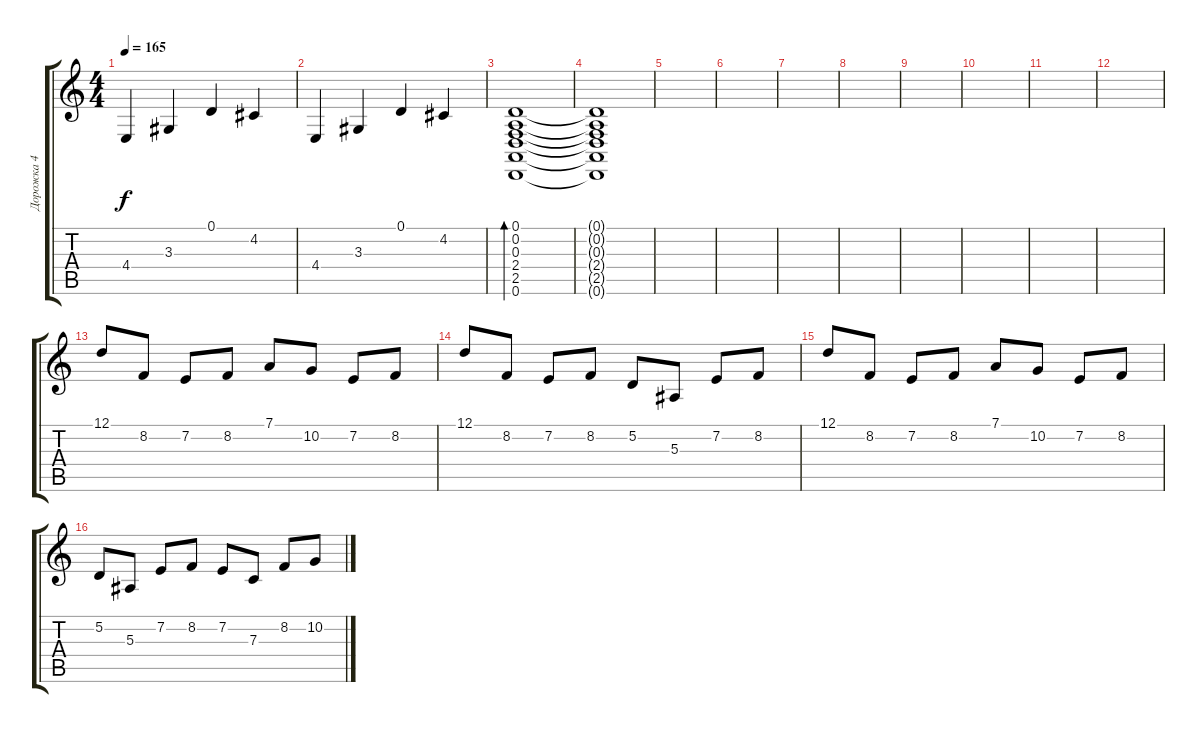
\track ("Дорожка 4" "Дорожка 4") {instrument musicbox}
\staff {score tabs}
\tuning (D4 A3 F3 C3 G2 D2) {hide}
\ts (4 4)
\tempo 165
\clef g2
\ks c
4.4.4{dy f} 3.3.4 0.1.4 4.2.4 |
4.4.4 3.3.4 0.1.4 4.2.4 |
(0.1 0.2 0.3 2.4 2.5 0.6).1{bd 240} |
(0.1{t} 0.2{t} 0.3{t} 2.4{t} 2.5{t} 0.6{t}).1 |
|
|
|
|
|
|
|
|
12.1.8 8.2.8 7.2.8 8.2.8 7.1.8 10.2.8 7.2.8 8.2.8 |
12.1.8 8.2.8 7.2.8 8.2.8 5.2.8 5.3.8 7.2.8 8.2.8 |
12.1.8 8.2.8 7.2.8 8.2.8 7.1.8 10.2.8 7.2.8 8.2.8 |
5.2.8 5.3.8 7.2.8 8.2.8 7.2.8 7.3.8 8.2.8 10.2.8
